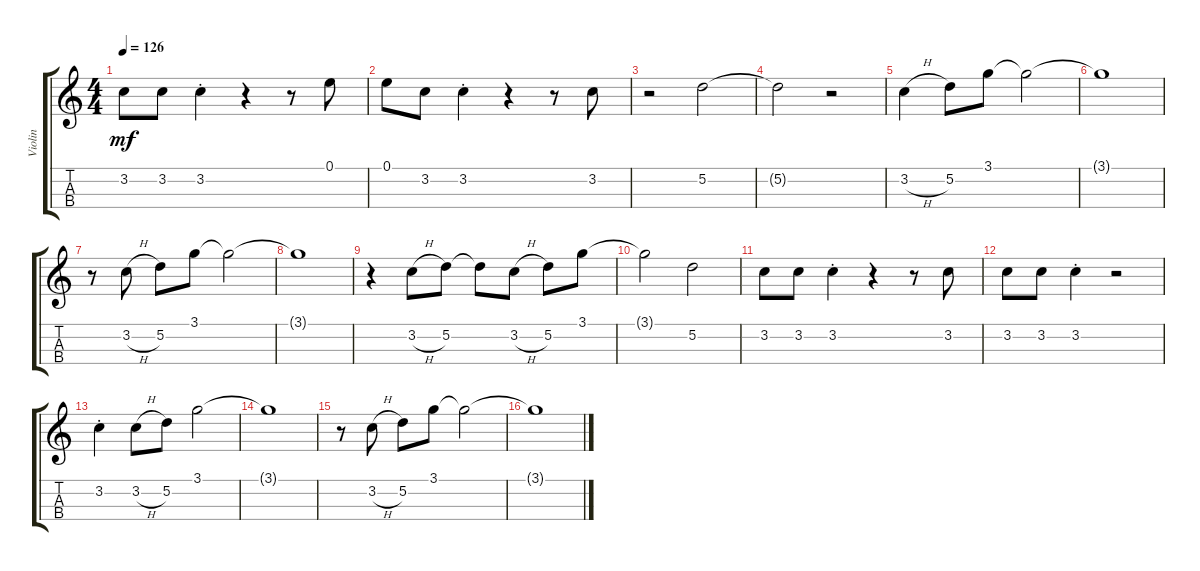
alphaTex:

\track ("Violin" "Violin") {instrument violin}
\staff {score tabs}
\tuning (E5 A4 D4 G3) {hide}
\ts (4 4)
\tempo 126
\clef g2
\ks c
3.2.8{dy mf} 3.2.8 3.2{st}.4 r.4 r.8 0.1.8 |
0.1.8 3.2.8 3.2{st}.4 r.4 r.8 3.2.8 |
r.2 5.2.2 |
5.2{t}.2 r.2 |
3.2{h}.4 5.2.8 3.1.8 3.1{t}.2 |
3.1{t}.1 |
r.8 3.2{h}.8 5.2.8 3.1.8 3.1{t}.2 |
3.1{t}.1 |
r.4 3.2{h}.8 5.2.8 5.2{t}.8 3.2{h}.8 5.2.8 3.1.8 |
3.1{t}.2 5.2.2 |
3.2.8 3.2.8 3.2{st}.4 r.4 r.8 3.2.8 |
3.2.8 3.2.8 3.2{st}.4 r.2 |
3.2{st}.4 3.2{h}.8 5.2.8 3.1.2 |
3.1{t}.1 |
r.8 3.2{h}.8 5.2.8 3.1.8 3.1{t}.2 |
3.1{t}.1
